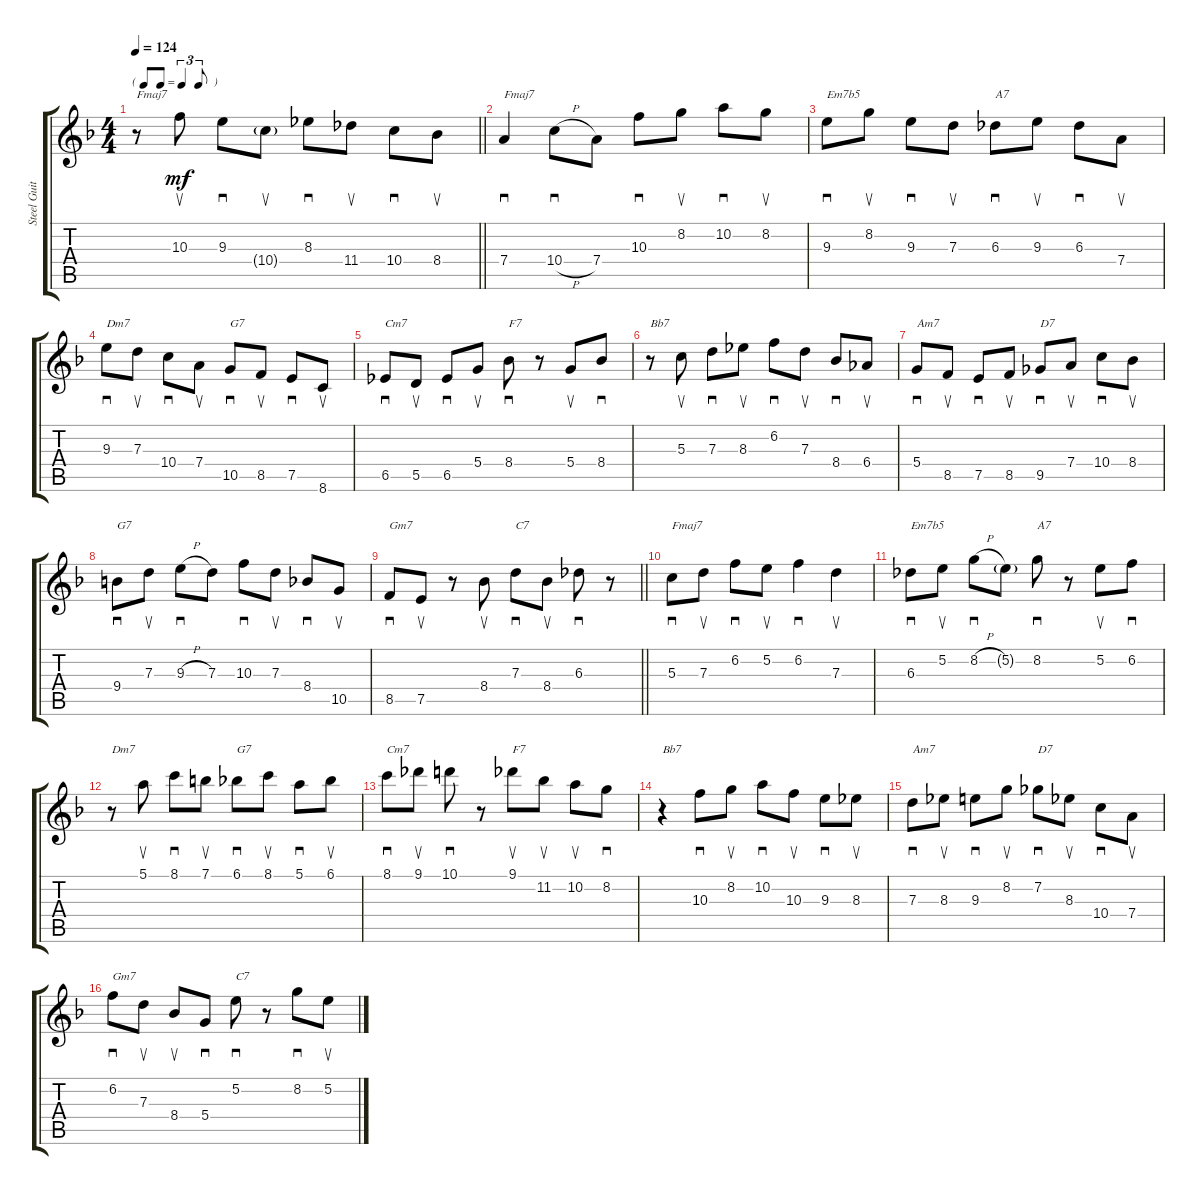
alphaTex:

\track ("Steel Guitar" "Steel Guit") {instrument acousticguitarsteel}
\staff {score tabs}
\tuning (E4 B3 G3 D3 A2 E2) {hide}
\ts (4 4)
\tf triplet8th
\tempo 124
\clef g2
\barLineRight lightlight
\ks f
r.8{txt "Fmaj7" dy mf} 10.3.8{su} 9.3.8{sd} 10.4{g}.8{su} 8.3.8{sd} 11.4.8{su} 10.4.8{sd} 8.4.8{su} |
7.4.4{sd txt "Fmaj7"} 10.4{h}.8{sd} 7.4.8 10.3.8{sd} 8.2.8{su} 10.2.8{sd} 8.2.8{su} |
9.3.8{sd txt "Em7b5"} 8.2.8{su} 9.3.8{sd} 7.3.8{su} 6.3.8{sd txt "A7"} 9.3.8{su} 6.3.8{sd} 7.4.8{su} |
9.3.8{sd txt "Dm7"} 7.3.8{su} 10.4.8{sd} 7.4.8{su} 10.5.8{sd txt "G7"} 8.5.8{su} 7.5.8{sd} 8.6.8{su} |
6.5.8{sd txt "Cm7"} 5.5.8{su} 6.5.8{sd} 5.4.8{su} 8.4.8{sd txt "F7"} r.8 5.4.8{su} 8.4.8{sd} |
r.8{txt "Bb7"} 5.3.8{su} 7.3.8{sd} 8.3.8{su} 6.2.8{sd} 7.3.8{su} 8.4.8{sd} 6.4.8{su} |
5.4.8{sd txt "Am7"} 8.5.8{su} 7.5.8{sd} 8.5.8{su} 9.5.8{sd txt "D7"} 7.4.8{su} 10.4.8{sd} 8.4.8{su} |
9.4.8{sd txt "G7"} 7.3.8{su} 9.3{h}.8{sd} 7.3.8 10.3.8{sd} 7.3.8{su} 8.4.8{sd} 10.5.8{su} |
\barLineRight lightlight
8.5.8{sd txt "Gm7"} 7.5.8{su} r.8 8.4.8{su} 7.3.8{sd txt "C7"} 8.4.8{su} 6.3.8{sd} r.8 |
5.3.8{sd txt "Fmaj7"} 7.3.8{su} 6.2.8{sd} 5.2.8{su} 6.2.4{sd} 7.3.4{su} |
6.3.8{sd txt "Em7b5"} 5.2.8{su} 8.2{h}.8{sd} 5.2{g}.8 8.2.8{sd txt "A7"} r.8 5.2.8{su} 6.2.8{sd} |
r.8{txt "Dm7"} 5.1.8{su} 8.1.8{sd} 7.1.8{su} 6.1.8{sd txt "G7"} 8.1.8{su} 5.1.8{sd} 6.1.8{su} |
8.1.8{sd txt "Cm7"} 9.1.8{su} 10.1.8{sd} r.8 9.1.8{su txt "F7"} 11.2.8{su} 10.2.8{su} 8.2.8{sd} |
r.4{txt "Bb7"} 10.3.8{sd} 8.2.8{su} 10.2.8{sd} 10.3.8{su} 9.3.8{sd} 8.3.8{su} |
7.3.8{sd txt "Am7"} 8.3.8{su} 9.3.8{sd} 8.2.8{su} 7.2.8{sd txt "D7"} 8.3.8{su} 10.4.8{sd} 7.4.8{su} |
6.2.8{sd txt "Gm7"} 7.3.8{su} 8.4.8{su} 5.4.8{sd} 5.2.8{sd txt "C7"} r.8 8.2.8{sd} 5.2.8{su}
